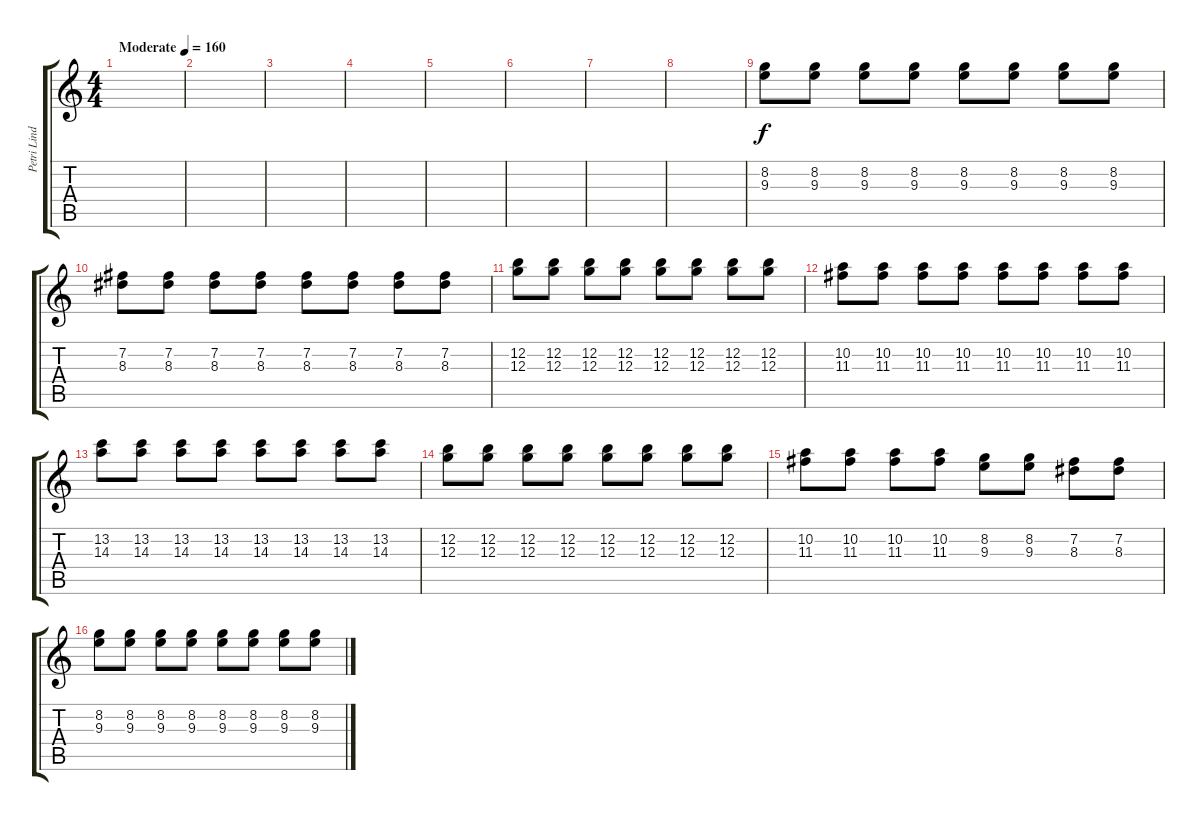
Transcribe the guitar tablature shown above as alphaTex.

\track ("Petri Lindroos" "Petri Lind") {instrument distortionguitar}
\staff {score tabs}
\tuning (E4 B3 G3 D3 A2 E2) {hide}
\ts (4 4)
\tempo (160 "Moderate")
\clef g2
\ks c
|
|
|
|
|
|
|
|
(8.2 9.3).8 (8.2 9.3).8 (8.2 9.3).8 (8.2 9.3).8 (8.2 9.3).8 (8.2 9.3).8 (8.2 9.3).8 (8.2 9.3).8 |
(7.2 8.3).8 (7.2 8.3).8 (7.2 8.3).8 (7.2 8.3).8 (7.2 8.3).8 (7.2 8.3).8 (7.2 8.3).8 (7.2 8.3).8 |
(12.2 12.3).8 (12.2 12.3).8 (12.2 12.3).8 (12.2 12.3).8 (12.2 12.3).8 (12.2 12.3).8 (12.2 12.3).8 (12.2 12.3).8 |
(10.2 11.3).8 (10.2 11.3).8 (10.2 11.3).8 (10.2 11.3).8 (10.2 11.3).8 (10.2 11.3).8 (10.2 11.3).8 (10.2 11.3).8 |
(13.2 14.3).8 (13.2 14.3).8 (13.2 14.3).8 (13.2 14.3).8 (13.2 14.3).8 (13.2 14.3).8 (13.2 14.3).8 (13.2 14.3).8 |
(12.2 12.3).8 (12.2 12.3).8 (12.2 12.3).8 (12.2 12.3).8 (12.2 12.3).8 (12.2 12.3).8 (12.2 12.3).8 (12.2 12.3).8 |
(10.2 11.3).8 (10.2 11.3).8 (10.2 11.3).8 (10.2 11.3).8 (8.2 9.3).8 (8.2 9.3).8 (7.2 8.3).8 (7.2 8.3).8 |
(8.2 9.3).8 (8.2 9.3).8 (8.2 9.3).8 (8.2 9.3).8 (8.2 9.3).8 (8.2 9.3).8 (8.2 9.3).8 (8.2 9.3).8
